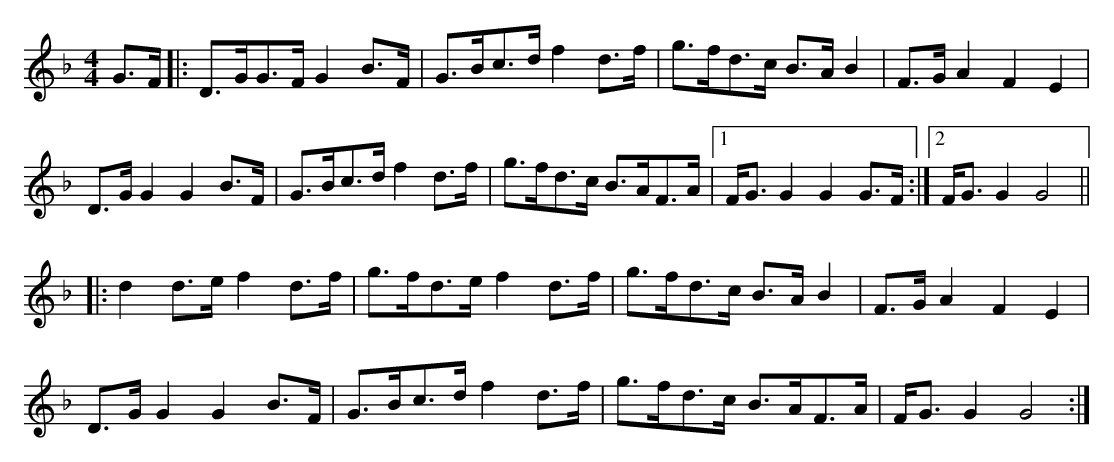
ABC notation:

X:1
M:4/4
K:Gdor
G>F|:D>GG>F G2B>F|G>Bc>d f2d>f|g>fd>c B>AB2|F>GA2 F2E2|
D>GG2 G2B>F|G>Bc>d f2d>f|g>fd>c B>AF>A|1 F<GG2 G2G>F:|2 F<GG2 G4||
|:d2d>e f2d>f|g>fd>e f2d>f|g>fd>c B>AB2|F>GA2 F2E2|
D>GG2 G2B>F|G>Bc>d f2d>f|g>fd>c B>AF>A|F<GG2 G4:|
